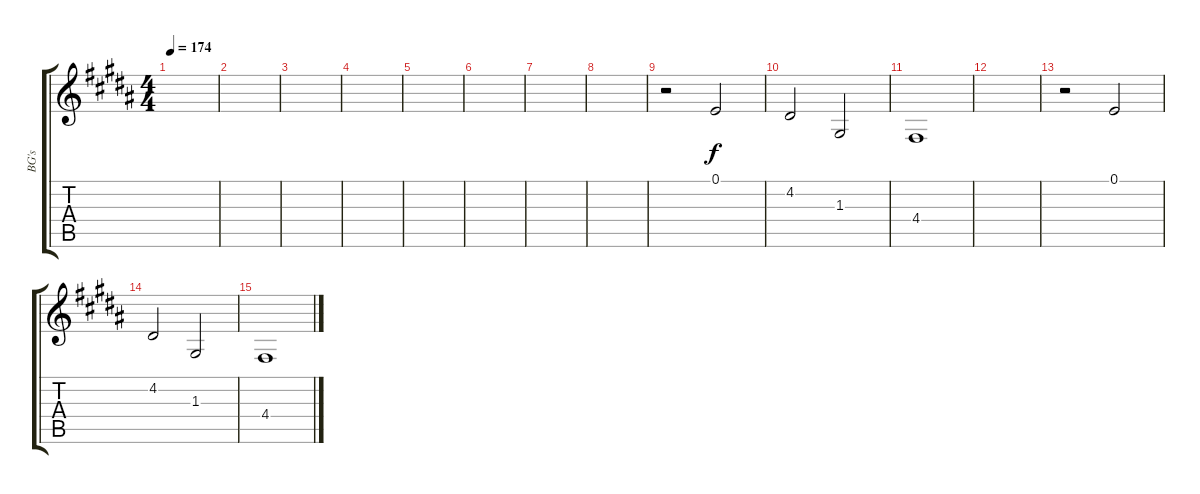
\track ("BG's" "BG's") {instrument altosax}
\staff {score tabs}
\tuning (E4 B3 G3 D3 A2 E2) {hide}
\ts (4 4)
\tempo 174
\clef g2
\ks b
|
|
|
|
|
|
|
|
r.2 0.1.2 |
4.2.2 1.3.2 |
4.4.1 |
|
r.2 0.1.2 |
4.2.2 1.3.2 |
4.4.1
